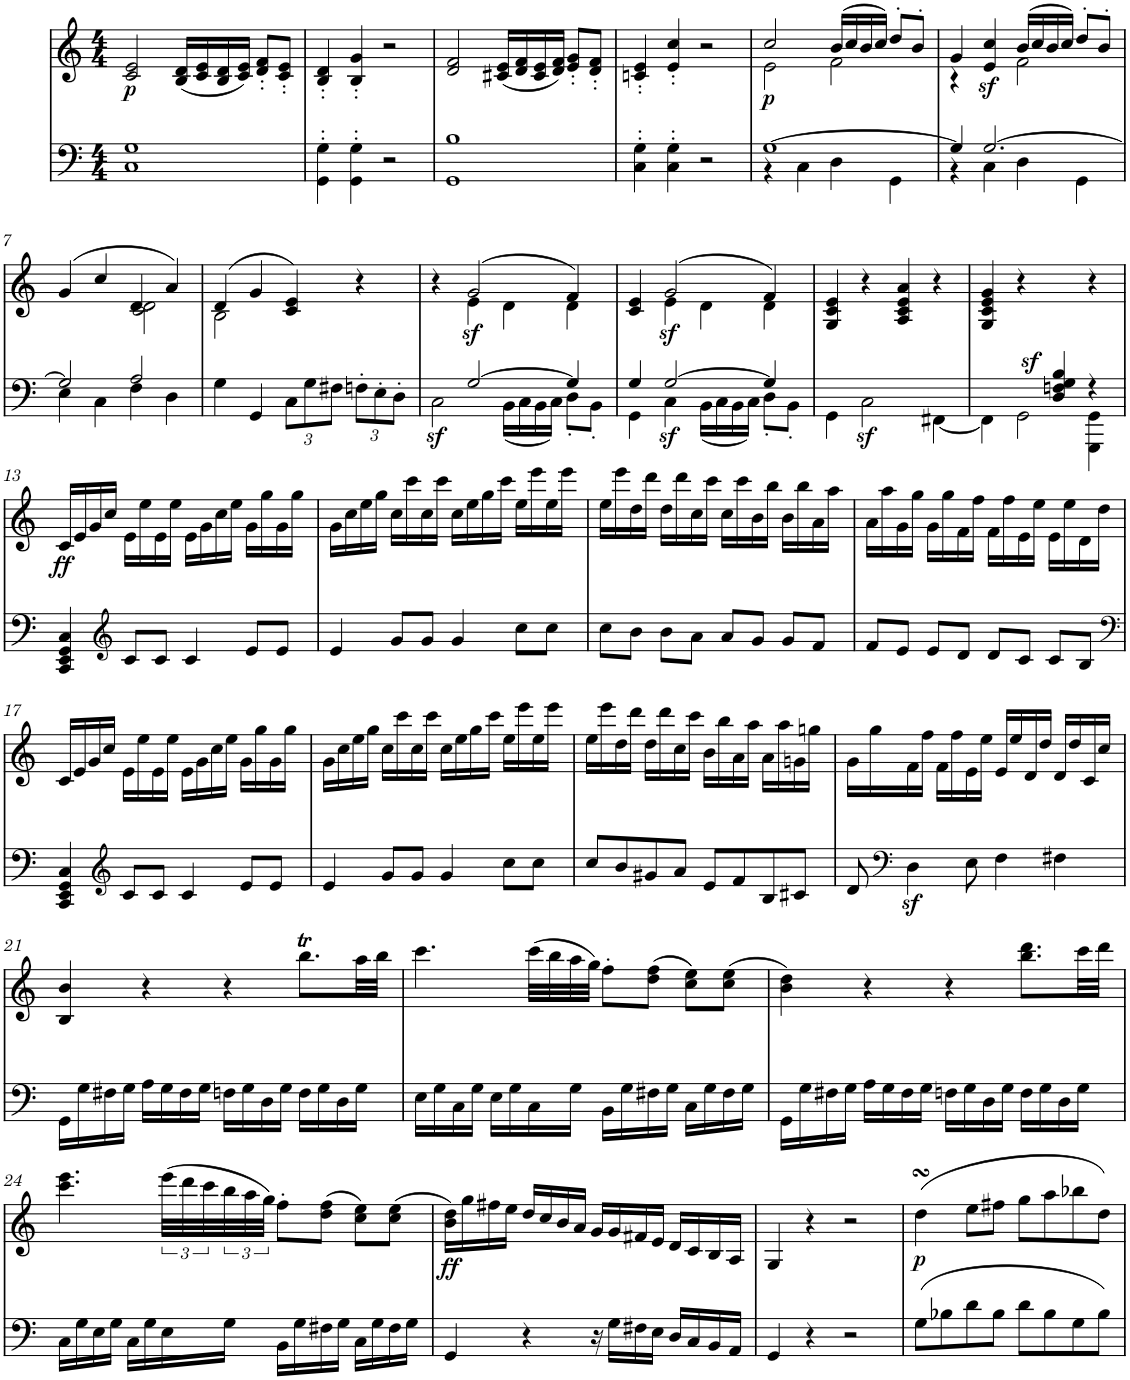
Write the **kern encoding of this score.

**kern	**dynam	**kern	**dynam
*part2	*part2	*part1	*part1
*staff2	*staff2	*staff1	*staff1
*I"piano	*	*I"piano	*
*I'Pno	*	*I'Pno	*
*clefF4	*	*clefG2	*
*k[]	*	*k[]	*
*M4/4	*	*M4/4	*
=1	=1	=1	=1
!	!	!	!LO:DY:b
1C 1G	.	2c/ 2e/	p
.	.	(16B/ 16d/LL	.
.	.	16c/ 16e/	.
.	.	16B/ 16d/	.
.	.	16c/ 16e/JJ)	.
.	.	8d/' 8f/'L	.
.	.	8c/' 8e/'J	.
=2	=2	=2	=2
4GG\' 4G\'	.	4B/' 4d/'	.
4GG\' 4G\'	.	4B/' 4g/'	.
2r	.	2r	.
=3	=3	=3	=3
1GG 1B	.	2d/ 2f/	.
.	.	(16c#X/ 16e/LL	.
.	.	16d/ 16f/	.
.	.	16c#/ 16e/	.
.	.	16d/ 16f/JJ)	.
.	.	8e/' 8g/'L	.
.	.	8d/' 8f/'J	.
=4	=4	=4	=4
4C\' 4G\'	.	4cn/' 4e/'	.
4C\' 4G\'	.	4e/' 4cc/'	.
2r	.	2r	.
=5	=5	=5	=5
*^	*	*^	*
!	!	!	!	!	!LO:DY:b
[1G	4r	.	2cc/	2e\	p
.	4C\	.	.	.	.
.	4D\	.	(16b/LL	2f\	.
.	.	.	16cc/	.	.
.	.	.	16b/	.	.
.	.	.	16cc/JJ)	.	.
.	4GG\	.	8dd'/L	.	.
.	.	.	8b'/J	.	.
=6	=6	=6	=6	=6	=6
4G/]	4r	.	4g/	4r	.
!	!	!	!	!	!LO:DY:b
[2.G/	4C\	.	4e/ 4cc/	4ryy	sf
.	4D\	.	(16b/LL	2f\	.
.	.	.	16cc/	.	.
.	.	.	16b/	.	.
.	.	.	16cc/JJ)	.	.
.	4GG\	.	8dd'/L	.	.
.	.	.	8b'/J	.	.
!!LO:LB:g=z	!!
=7	=7	=7	=7	=7	=7
2G/]	4E\	.	(4g/	2ryy	.
.	4C\	.	4cc/	.	.
2A/	4F\	.	4d/	2c\ 2d\	.
.	4D\	.	4a/)	.	.
*v	*v	*	*	*	*
=8	=8	=8	=8	=8
4G\	.	(4d/	2B\	.
4GG/	.	4g/	.	.
*Xbrackettup	*	*	*	*
12C\L	.	4c/ 4e/)	2ryy	.
12G\	.	.	.	.
12F#X\J	.	.	.	.
12Fn'\L	.	4r	.	.
12E'\	.	.	.	.
12D'\J	.	.	.	.
=9	=9	=9	=9	=9
*^	*	*	*	*
!	!	!LO:DY:b	!	!	!
4ryy	2C\	sf	4r	4ryy	.
!	!	!	!	!	!LO:DY:b
[2G/	.	.	(2g/	4e\	sf
.	(16BB\LL	.	.	4d\	.
.	16C\	.	.	.	.
.	16BB\	.	.	.	.
.	16C\JJ)	.	.	.	.
4G/]	8D'\L	.	4f/)	4d\	.
.	8BB'\J	.	.	.	.
=10	=10	=10	=10	=10	=10
4G/	4GG\	.	4c/ 4e/	4ryy	.
!	!	!LO:DY:b	!	!	!LO:DY:b
[2G/	4C\	sf	(2g/	4e\	sf
.	(16BB\LL	.	.	4d\	.
.	16C\	.	.	.	.
.	16BB\	.	.	.	.
.	16C\JJ)	.	.	.	.
4G/]	8D'\L	.	4f/)	4d\	.
.	8BB'\J	.	.	.	.
*v	*v	*	*	*	*
*	*	*v	*v	*
=11	=11	=11	=11
4GG\	.	4G/ 4c/ 4e/	.
2Cz<\	.	4r	.
.	.	4A/ 4c/ 4e/ 4a/	.
[4FF#X\	.	4r	.
=12	=12	=12	=12
*^	*	*	*
2ryy	4FF#\]	.	4G/ 4c/ 4e/ 4g/	.
!	!	!LO:DY:a	!	!
.	2GG\	sf	4r	.
4D/ 4Fn/ 4G/ 4B/	.	.	4ryy	.
4r	4GGG\ 4GG\	.	4r	.
!!LO:LB:g=z
=13	=13	=13	=13	=13
!	!	!	!	!LO:DY:b
*v	*v	*	*	*
4CC/ 4EE/ 4GG/ 4C/	.	16c/LL	ff
.	.	16e/	.
.	.	16g/	.
.	.	16cc/JJ	.
*clefG2	*	*	*
8c/L	.	16e\LL	.
.	.	16ee\	.
8c/J	.	16e\	.
.	.	16ee\JJ	.
4c/	.	16e\LL	.
.	.	16g\	.
.	.	16cc\	.
.	.	16ee\JJ	.
8e/L	.	16g\LL	.
.	.	16gg\	.
8e/J	.	16g\	.
.	.	16gg\JJ	.
=14	=14	=14	=14
4e/	.	16g\LL	.
.	.	16cc\	.
.	.	16ee\	.
.	.	16gg\JJ	.
8g/L	.	16cc\LL	.
.	.	16ccc\	.
8g/J	.	16cc\	.
.	.	16ccc\JJ	.
4g/	.	16cc\LL	.
.	.	16ee\	.
.	.	16gg\	.
.	.	16ccc\JJ	.
8cc\L	.	16ee\LL	.
.	.	16eee\	.
8cc\J	.	16ee\	.
.	.	16eee\JJ	.
=15	=15	=15	=15
8cc\L	.	16ee\LL	.
.	.	16eee\	.
8b\J	.	16dd\	.
.	.	16ddd\JJ	.
8b\L	.	16dd\LL	.
.	.	16ddd\	.
8a\J	.	16cc\	.
.	.	16ccc\JJ	.
8a/L	.	16cc\LL	.
.	.	16ccc\	.
8g/J	.	16b\	.
.	.	16bb\JJ	.
8g/L	.	16b\LL	.
.	.	16bb\	.
8f/J	.	16a\	.
.	.	16aa\JJ	.
=16	=16	=16	=16
8f/L	.	16a\LL	.
.	.	16aa\	.
8e/J	.	16g\	.
.	.	16gg\JJ	.
8e/L	.	16g\LL	.
.	.	16gg\	.
8d/J	.	16f\	.
.	.	16ff\JJ	.
8d/L	.	16f\LL	.
.	.	16ff\	.
8c/J	.	16e\	.
.	.	16ee\JJ	.
8c/L	.	16e\LL	.
.	.	16ee\	.
8B/J	.	16d\	.
.	.	16dd\JJ	.
!!LO:LB:g=z
=17	=17	=17	=17
*clefF4	*	*	*
4CC/ 4EE/ 4GG/ 4C/	.	16c/LL	.
.	.	16e/	.
.	.	16g/	.
.	.	16cc/JJ	.
*clefG2	*	*	*
8c/L	.	16e\LL	.
.	.	16ee\	.
8c/J	.	16e\	.
.	.	16ee\JJ	.
4c/	.	16e\LL	.
.	.	16g\	.
.	.	16cc\	.
.	.	16ee\JJ	.
8e/L	.	16g\LL	.
.	.	16gg\	.
8e/J	.	16g\	.
.	.	16gg\JJ	.
=18	=18	=18	=18
4e/	.	16g\LL	.
.	.	16cc\	.
.	.	16ee\	.
.	.	16gg\JJ	.
8g/L	.	16cc\LL	.
.	.	16ccc\	.
8g/J	.	16cc\	.
.	.	16ccc\JJ	.
4g/	.	16cc\LL	.
.	.	16ee\	.
.	.	16gg\	.
.	.	16ccc\JJ	.
8cc\L	.	16ee\LL	.
.	.	16eee\	.
8cc\J	.	16ee\	.
.	.	16eee\JJ	.
=19	=19	=19	=19
8cc/L	.	16ee\LL	.
.	.	16eee\	.
8b/	.	16dd\	.
.	.	16ddd\JJ	.
8g#X/	.	16dd\LL	.
.	.	16ddd\	.
8a/J	.	16cc\	.
.	.	16ccc\JJ	.
8e/L	.	16b\LL	.
.	.	16bb\	.
8f/	.	16a\	.
.	.	16aa\JJ	.
8B/	.	16a\LL	.
.	.	16aa\	.
8c#X/J	.	16gn\	.
.	.	16ggn\JJ	.
=20	=20	=20	=20
8d/	.	16g\LL	.
.	.	16gg\	.
*clefF4	*	*	*
4Dz<\	.	16f\	.
.	.	16ff\JJ	.
.	.	16f\LL	.
.	.	16ff\	.
8E\	.	16e\	.
.	.	16ee\JJ	.
4F\	.	16e/LL	.
.	.	16ee/	.
.	.	16d/	.
.	.	16dd/JJ	.
4F#X\	.	16d/LL	.
.	.	16dd/	.
.	.	16c/	.
.	.	16cc/JJ	.
!!LO:LB:g=z
=21	=21	=21	=21
16GG\LL	.	4B/ 4b/	.
16G\	.	.	.
16F#X\	.	.	.
16G\JJ	.	.	.
16A\LL	.	4r	.
16G\	.	.	.
16F#\	.	.	.
16G\JJ	.	.	.
16Fn\LL	.	4r	.
16G\	.	.	.
16D\	.	.	.
16G\JJ	.	.	.
16F\LL	.	8.bbt\L	.
16G\	.	.	.
16D\	.	.	.
16G\JJ	.	32aa\LL	.
.	.	32bb\JJJ	.
=22	=22	=22	=22
16E\LL	.	4.ccc\	.
16G\	.	.	.
16C\	.	.	.
16G\JJ	.	.	.
16E\LL	.	.	.
16G\	.	.	.
16C\	.	(32ccc\LLL	.
.	.	32bb\	.
16G\JJ	.	32aa\	.
.	.	32gg\JJJ)	.
16BB\LL	.	8ff'\L	.
16G\	.	.	.
16F#X\	.	(8dd\ 8ff\J	.
16G\JJ	.	.	.
16C\LL	.	8cc\ 8ee\L)	.
16G\	.	.	.
16F#\	.	(8cc\ 8ee\J	.
16G\JJ	.	.	.
=23	=23	=23	=23
16GG\LL	.	4b\ 4dd\)	.
16G\	.	.	.
16F#X\	.	.	.
16G\JJ	.	.	.
16A\LL	.	4r	.
16G\	.	.	.
16F#\	.	.	.
16G\JJ	.	.	.
16Fn\LL	.	4r	.
16G\	.	.	.
16D\	.	.	.
16G\JJ	.	.	.
16F\LL	.	8.bb\ 8.ddd\L	.
16G\	.	.	.
16D\	.	.	.
16G\JJ	.	32ccc\LL	.
.	.	32ddd\JJJ	.
!!LO:LB:g=z
=24	=24	=24	=24
16C\LL	.	4.ccc\ 4.eee\	.
16G\	.	.	.
16E\	.	.	.
16G\JJ	.	.	.
16C\LL	.	.	.
16G\	.	.	.
16E\	.	(48eee\LLL	.
.	.	48ddd\	.
.	.	48ccc\	.
16G\JJ	.	48bb\	.
.	.	48aa\	.
.	.	48gg\JJJ)	.
16BB\LL	.	8ff'\L	.
16G\	.	.	.
16F#X\	.	(8dd\ 8ff\J	.
16G\JJ	.	.	.
16C\LL	.	8cc\ 8ee\L)	.
16G\	.	.	.
16F#\	.	(8cc\ 8ee\J	.
16G\JJ	.	.	.
=25	=25	=25	=25
!	!	!	!LO:DY:b
4GG/	.	16b\ 16dd\LL)	ff
.	.	16gg\	.
.	.	16ff#X\	.
.	.	16ee\JJ	.
4r	.	16dd/LL	.
.	.	16cc/	.
.	.	16b/	.
.	.	16a/JJ	.
16r	.	16g/LL	.
16G\LL	.	16g/	.
16F#X\	.	16f#X/	.
16E\JJ	.	16e/JJ	.
16D/LL	.	16d/LL	.
16C/	.	16c/	.
16BB/	.	16B/	.
16AA/JJ	.	16A/JJ	.
=26	=26	=26	=26
4GG/	.	4G/	.
4r	.	4r	.
2r	.	2r	.
=27	=27	=27	=27
!	!	!	!LO:DY:b
(8G\L	.	(4ddsSSS\	p
8B-X\	.	.	.
8d\	.	8ee\L	.
8B-\J	.	8ff#X\J	.
8d\L	.	8gg\L	.
8B-\	.	8aa\	.
8G\	.	8bb-X\	.
8B-\J)	.	8dd\J)	.
=	=	=	=
*-	*-	*-	*-
